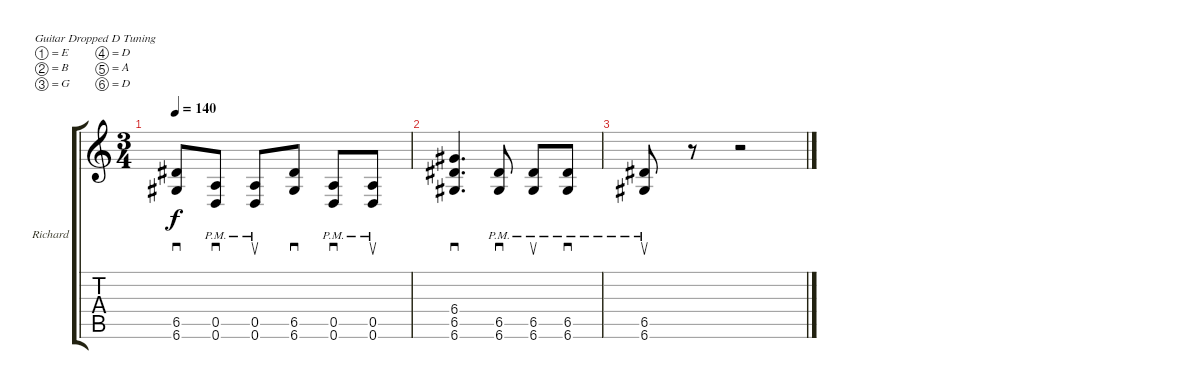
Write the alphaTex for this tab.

\bracketExtendMode groupsimilarinstruments
\firstSystemTrackNameOrientation horizontal
\otherSystemsTrackNameOrientation horizontal
\track ("Richard Z. Kruspe" "Richard") {instrument overdrivenguitar}
\staff {score tabs}
\tuning (E4 B3 G3 D3 A2 D2)
\ts (3 4)
\tempo 140
\clef g2
\ks c
(6.5 6.6).8{sd dy f} (0.5{pm} 0.6{pm}).8{sd} (0.5{pm} 0.6{pm}).8{su} (6.5 6.6).8{sd} (0.5{pm} 0.6{pm}).8{sd} (0.5{pm} 0.6{pm}).8{su} |
(6.4 6.5 6.6).4{d sd} (6.5{pm} 6.6{pm}).8{sd} (6.5{pm} 6.6{pm}).8{su} (6.5{pm} 6.6{pm}).8{sd} |
(6.5{pm} 6.6{pm}).8{su} r.8 r.2
